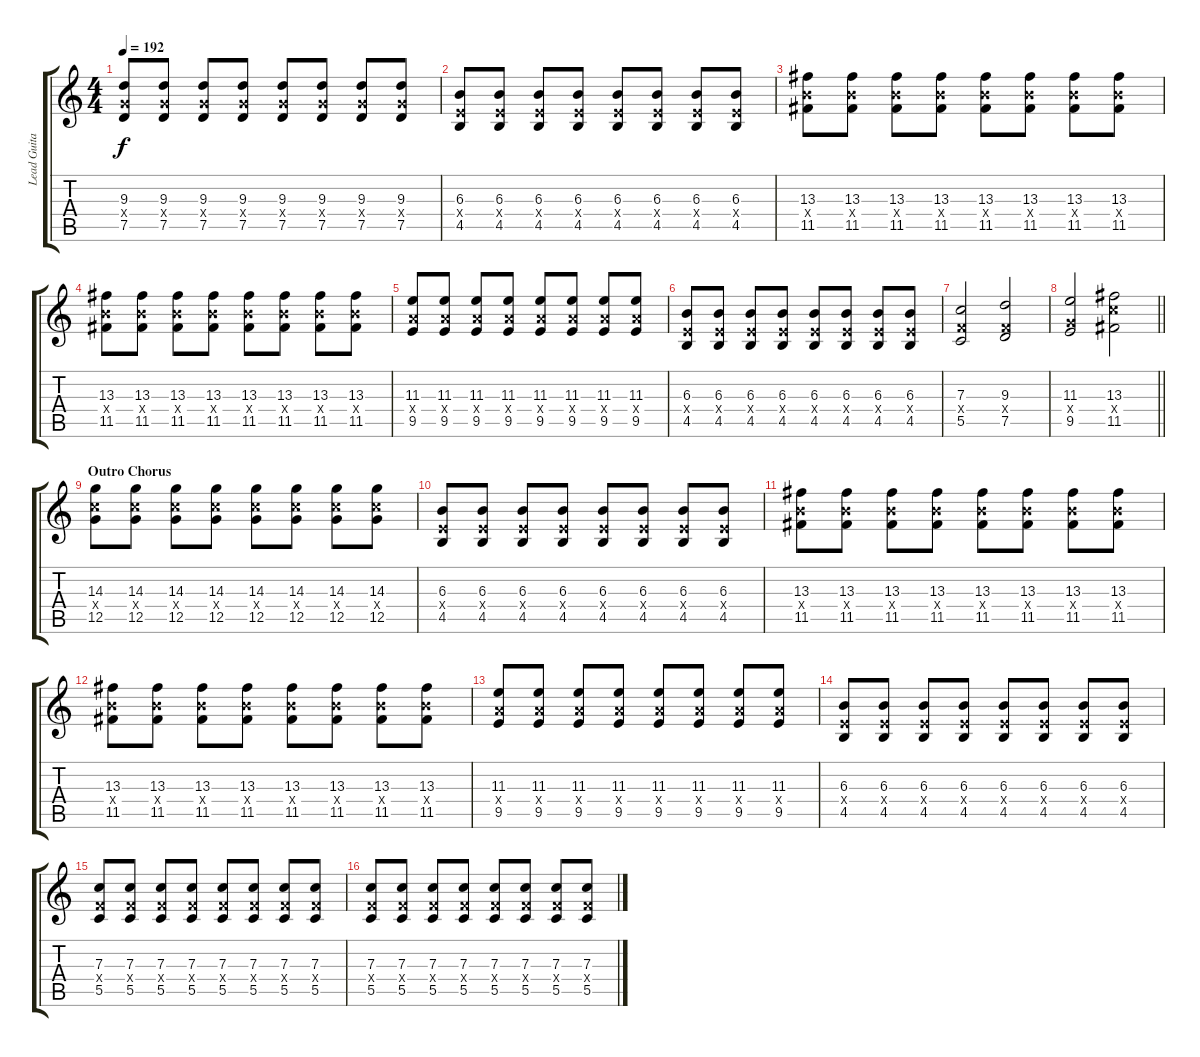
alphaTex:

\track ("Lead Guitar 1" "Lead Guita") {instrument distortionguitar}
\staff {score tabs}
\tuning (D4 A3 F3 C3 G2 C2) {hide}
\ts (4 4)
\tempo 192
\clef g2
\ks aminor
(9.3 7.4{x} 7.5).8{dy f} (9.3 7.4{x} 7.5).8 (9.3 7.4{x} 7.5).8 (9.3 7.4{x} 7.5).8 (9.3 7.4{x} 7.5).8 (9.3 7.4{x} 7.5).8 (9.3 7.4{x} 7.5).8 (9.3 7.4{x} 7.5).8 |
(6.3 4.4{x} 4.5).8 (6.3 4.4{x} 4.5).8 (6.3 4.4{x} 4.5).8 (6.3 4.4{x} 4.5).8 (6.3 4.4{x} 4.5).8 (6.3 4.4{x} 4.5).8 (6.3 4.4{x} 4.5).8 (6.3 4.4{x} 4.5).8 |
(13.3 11.4{x} 11.5).8 (13.3 11.4{x} 11.5).8 (13.3 11.4{x} 11.5).8 (13.3 11.4{x} 11.5).8 (13.3 11.4{x} 11.5).8 (13.3 11.4{x} 11.5).8 (13.3 11.4{x} 11.5).8 (13.3 11.4{x} 11.5).8 |
(13.3 11.4{x} 11.5).8 (13.3 11.4{x} 11.5).8 (13.3 11.4{x} 11.5).8 (13.3 11.4{x} 11.5).8 (13.3 11.4{x} 11.5).8 (13.3 11.4{x} 11.5).8 (13.3 11.4{x} 11.5).8 (13.3 11.4{x} 11.5).8 |
(11.3 9.4{x} 9.5).8 (11.3 9.4{x} 9.5).8 (11.3 9.4{x} 9.5).8 (11.3 9.4{x} 9.5).8 (11.3 9.4{x} 9.5).8 (11.3 9.4{x} 9.5).8 (11.3 9.4{x} 9.5).8 (11.3 9.4{x} 9.5).8 |
(6.3 4.4{x} 4.5).8 (6.3 4.4{x} 4.5).8 (6.3 4.4{x} 4.5).8 (6.3 4.4{x} 4.5).8 (6.3 4.4{x} 4.5).8 (6.3 4.4{x} 4.5).8 (6.3 4.4{x} 4.5).8 (6.3 4.4{x} 4.5).8 |
(7.3 5.4{x} 5.5).2 (9.3 5.4{x} 7.5).2 |
\barLineRight lightlight
(11.3 7.4{x} 9.5).2 (13.3 12.4{x} 11.5).2 |
\section ("" "Outro Chorus")
(14.3 12.4{x} 12.5).8{volume 13} (14.3 12.4{x} 12.5).8 (14.3 12.4{x} 12.5).8 (14.3 12.4{x} 12.5).8 (14.3 12.4{x} 12.5).8 (14.3 12.4{x} 12.5).8 (14.3 12.4{x} 12.5).8 (14.3 12.4{x} 12.5).8 |
(6.3 4.4{x} 4.5).8 (6.3 4.4{x} 4.5).8 (6.3 4.4{x} 4.5).8 (6.3 4.4{x} 4.5).8 (6.3 4.4{x} 4.5).8 (6.3 4.4{x} 4.5).8 (6.3 4.4{x} 4.5).8 (6.3 4.4{x} 4.5).8 |
(13.3 11.4{x} 11.5).8 (13.3 11.4{x} 11.5).8 (13.3 11.4{x} 11.5).8 (13.3 11.4{x} 11.5).8 (13.3 11.4{x} 11.5).8 (13.3 11.4{x} 11.5).8 (13.3 11.4{x} 11.5).8 (13.3 11.4{x} 11.5).8 |
(13.3 11.4{x} 11.5).8 (13.3 11.4{x} 11.5).8 (13.3 11.4{x} 11.5).8 (13.3 11.4{x} 11.5).8 (13.3 11.4{x} 11.5).8 (13.3 11.4{x} 11.5).8 (13.3 11.4{x} 11.5).8 (13.3 11.4{x} 11.5).8 |
(11.3 9.4{x} 9.5).8 (11.3 9.4{x} 9.5).8 (11.3 9.4{x} 9.5).8 (11.3 9.4{x} 9.5).8 (11.3 9.4{x} 9.5).8 (11.3 9.4{x} 9.5).8 (11.3 9.4{x} 9.5).8 (11.3 9.4{x} 9.5).8 |
(6.3 4.4{x} 4.5).8 (6.3 4.4{x} 4.5).8 (6.3 4.4{x} 4.5).8 (6.3 4.4{x} 4.5).8 (6.3 4.4{x} 4.5).8 (6.3 4.4{x} 4.5).8 (6.3 4.4{x} 4.5).8 (6.3 4.4{x} 4.5).8 |
(7.3 5.4{x} 5.5).8 (7.3 5.4{x} 5.5).8 (7.3 5.4{x} 5.5).8 (7.3 5.4{x} 5.5).8 (7.3 5.4{x} 5.5).8 (7.3 5.4{x} 5.5).8 (7.3 5.4{x} 5.5).8 (7.3 5.4{x} 5.5).8 |
(7.3 5.4{x} 5.5).8 (7.3 5.4{x} 5.5).8 (7.3 5.4{x} 5.5).8 (7.3 5.4{x} 5.5).8 (7.3 5.4{x} 5.5).8 (7.3 5.4{x} 5.5).8 (7.3 5.4{x} 5.5).8 (7.3 5.4{x} 5.5).8
